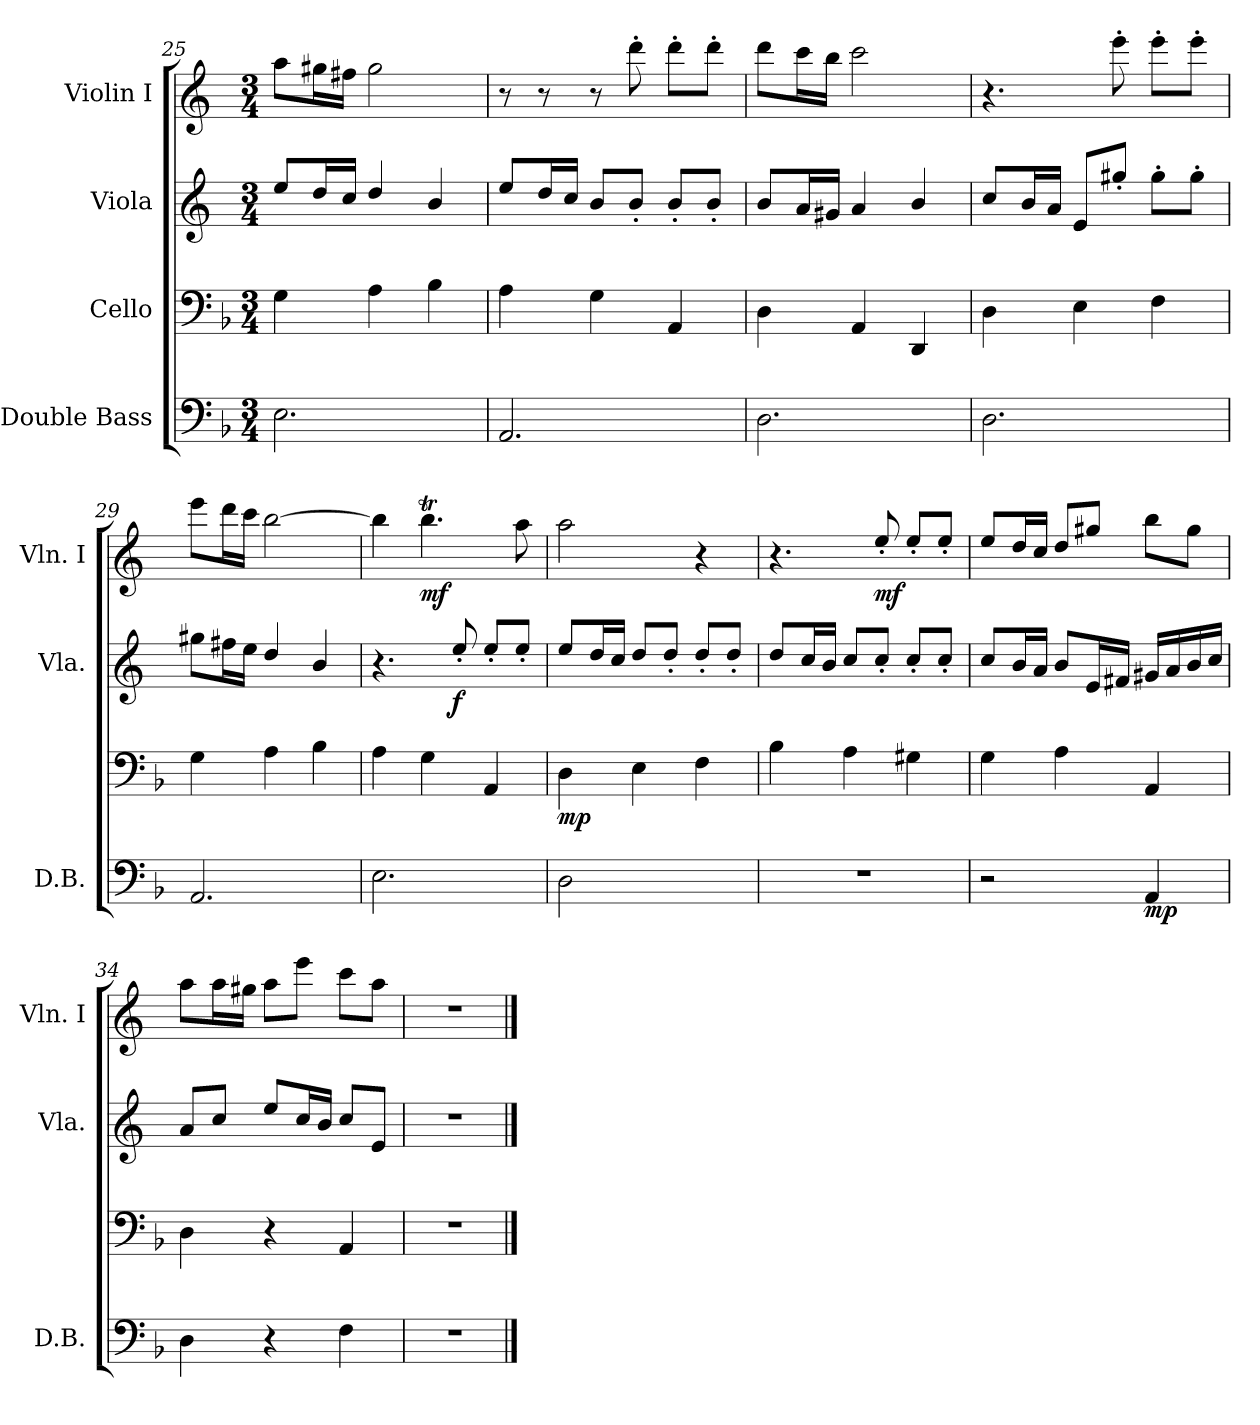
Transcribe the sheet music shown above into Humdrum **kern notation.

**kern	**dynam	**kern	**dynam	**kern	**dynam	**kern	**dynam
*part4	*part4	*part3	*part3	*part2	*part2	*part1	*part1
*staff4	*staff4	*staff3	*staff3	*staff2	*staff2	*staff1	*staff1
*I"Double Bass	*	*I"Cello	*	*I"Viola	*	*I"Violin I	*
*I'D.B.	*	*	*	*I'Vla.	*	*I'Vln. I	*
!!LO:LB:g=z
*clefF4	*	*clefF4	*	*clefG2	*	*clefG2	*
*ITrd7c12	*	*	*	*ITrd4c7	*	*ITrd4c7	*
*k[b-]	*	*k[b-]	*	*k[b-]	*	*k[b-]	*
*d:	*	*d:	*	*d:	*	*d:	*
*M3/4	*	*M3/4	*	*M3/4	*	*M3/4	*
=25	=25	=25	=25	=25	=25	=25	=25
2.EE\	.	4G\	.	8a/L	.	8dd\L	.
.	.	.	.	16g/L	.	16cc#X\L	.
.	.	.	.	16f/JJ	.	16bn\JJ	.
.	.	4A\	.	4g/	.	2cc#\	.
.	.	4B-\	.	4e/	.	.	.
=26	=26	=26	=26	=26	=26	=26	=26
2.AAA/	.	4A\	.	8a/L	.	8r	.
.	.	.	.	16g/L	.	8r	.
.	.	.	.	16f/JJ	.	.	.
.	.	4G\	.	8e/L	.	8r	.
.	.	.	.	8e'</J	.	8gg'>\	.
.	.	4AA/	.	8e'</L	.	8gg'>\L	.
.	.	.	.	8e'</J	.	8gg'>\J	.
=27	=27	=27	=27	=27	=27	=27	=27
2.DD\	.	4D\	.	8e/L	.	8gg\L	.
.	.	.	.	16d/L	.	16ff\L	.
.	.	.	.	16c#X/JJ	.	16ee\JJ	.
.	.	4AA/	.	4d/	.	2ff\	.
.	.	4DD/	.	4e/	.	.	.
=28	=28	=28	=28	=28	=28	=28	=28
2.DD\	.	4D\	.	8f/L	.	4.r	.
.	.	.	.	16e/L	.	.	.
.	.	.	.	16d/JJ	.	.	.
.	.	4E\	.	8A/L	.	.	.
.	.	.	.	8cc#X'</J	.	8aa'>\	.
.	.	4F\	.	8cc#'>\L	.	8aa'>\L	.
.	.	.	.	8cc#'>\J	.	8aa'>\J	.
=29	=29	=29	=29	=29	=29	=29	=29
2.AAA/	.	4G\	.	8cc#X\L	.	8aa\L	.
.	.	.	.	16bn\L	.	16gg\L	.
.	.	.	.	16a\JJ	.	16ff\JJ	.
.	.	4A\	.	4g/	.	[2ee\	.
.	.	4B-\	.	4e/	.	.	.
!!LO:PB:g=z
=30	=30	=30	=30	=30	=30	=30	=30
2.EE\	.	4A\	.	4.r	.	4ee\]	.
!	!	!	!	!	!	!	!LO:DY:b
.	.	4G\	.	.	.	4.eet\	mf
!	!	!	!	!	!LO:DY:b	!	!
.	.	.	.	8a'</	f	.	.
.	.	4AA/	.	8a'</L	.	.	.
.	.	.	.	8a'</J	.	8dd\	.
=31	=31	=31	=31	=31	=31	=31	=31
!	!	!	!LO:DY:b	!	!	!	!
2DD\	.	4D\	mp	8a/L	.	2dd\	.
.	.	.	.	16g/L	.	.	.
.	.	.	.	16f/JJ	.	.	.
.	.	4E\	.	8g/L	.	.	.
.	.	.	.	8g'</J	.	.	.
4ryy	.	4F\	.	8g'</L	.	4r	.
.	.	.	.	8g'</J	.	.	.
=32	=32	=32	=32	=32	=32	=32	=32
2.r	.	4B-\	.	8g/L	.	4.r	.
.	.	.	.	16f/L	.	.	.
.	.	.	.	16e/JJ	.	.	.
.	.	4A\	.	8f/L	.	.	.
!	!	!	!	!	!	!	!LO:DY:b
.	.	.	.	8f'</J	.	8a'</	mf
.	.	4G#X\	.	8f'</L	.	8a'</L	.
.	.	.	.	8f'</J	.	8a'</J	.
=33	=33	=33	=33	=33	=33	=33	=33
2r	.	4G\	.	8f/L	.	8a/L	.
.	.	.	.	16e/L	.	16g/L	.
.	.	.	.	16d/JJ	.	16f/JJ	.
.	.	4A\	.	8e/L	.	8g/L	.
.	.	.	.	16A/L	.	8cc#X/J	.
.	.	.	.	16Bn/JJ	.	.	.
!	!LO:DY:b	!	!	!	!	!	!
4AAA/	mp	4AA/	.	16c#X/LL	.	8ee\L	.
.	.	.	.	16d/	.	.	.
.	.	.	.	16e/	.	8cc#\J	.
.	.	.	.	16f/JJ	.	.	.
=34	=34	=34	=34	=34	=34	=34	=34
4DD\	.	4D\	.	8d/L	.	8dd\L	.
.	.	.	.	8f/J	.	16dd\L	.
.	.	.	.	.	.	16cc#X\JJ	.
4r	.	4r	.	8a/L	.	8dd\L	.
.	.	.	.	16f/L	.	8aa\J	.
.	.	.	.	16e/JJ	.	.	.
4FF\	.	4AA/	.	8f/L	.	8ff\L	.
.	.	.	.	8A/J	.	8dd\J	.
!!LO:LB:g=z
=35	=35	=35	=35	=35	=35	=35	=35
2.r	.	2.r	.	2.r	.	2.r	.
==	==	==	==	==	==	==	==
*-	*-	*-	*-	*-	*-	*-	*-
